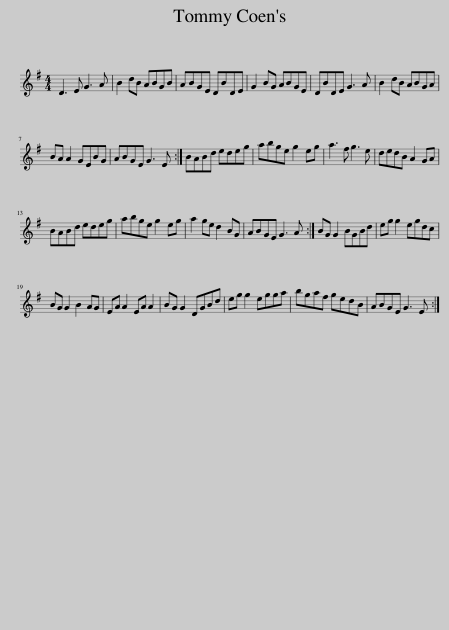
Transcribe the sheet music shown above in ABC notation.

X:1
L:1/8
M:4/4
I:linebreak $
K:G
V:1 treble
V:1
 D3 E G3 A | B2 dB ABGB | ABGE DBDE | G2 BG ABGE | DBDE G3 A | %5
 B2 dB ABGA |$ BA A2 GEBG | ABGE G3 E :| BABd edeg | abge g2 eg | %10
 a3 f g3 e | dedB A2 GA |$ BABd edeg | abge g2 eg | a2 ge d2 BG | %15
 ABGE G3 A :| BG G2 BGBd | eg g2 egdc |$ BG G2 B2 AG | EA A2 EA A2 | %20
 BG G2 DGBd | eg g2 egga | bgaf gedB | ABGE G3 E :| %24
